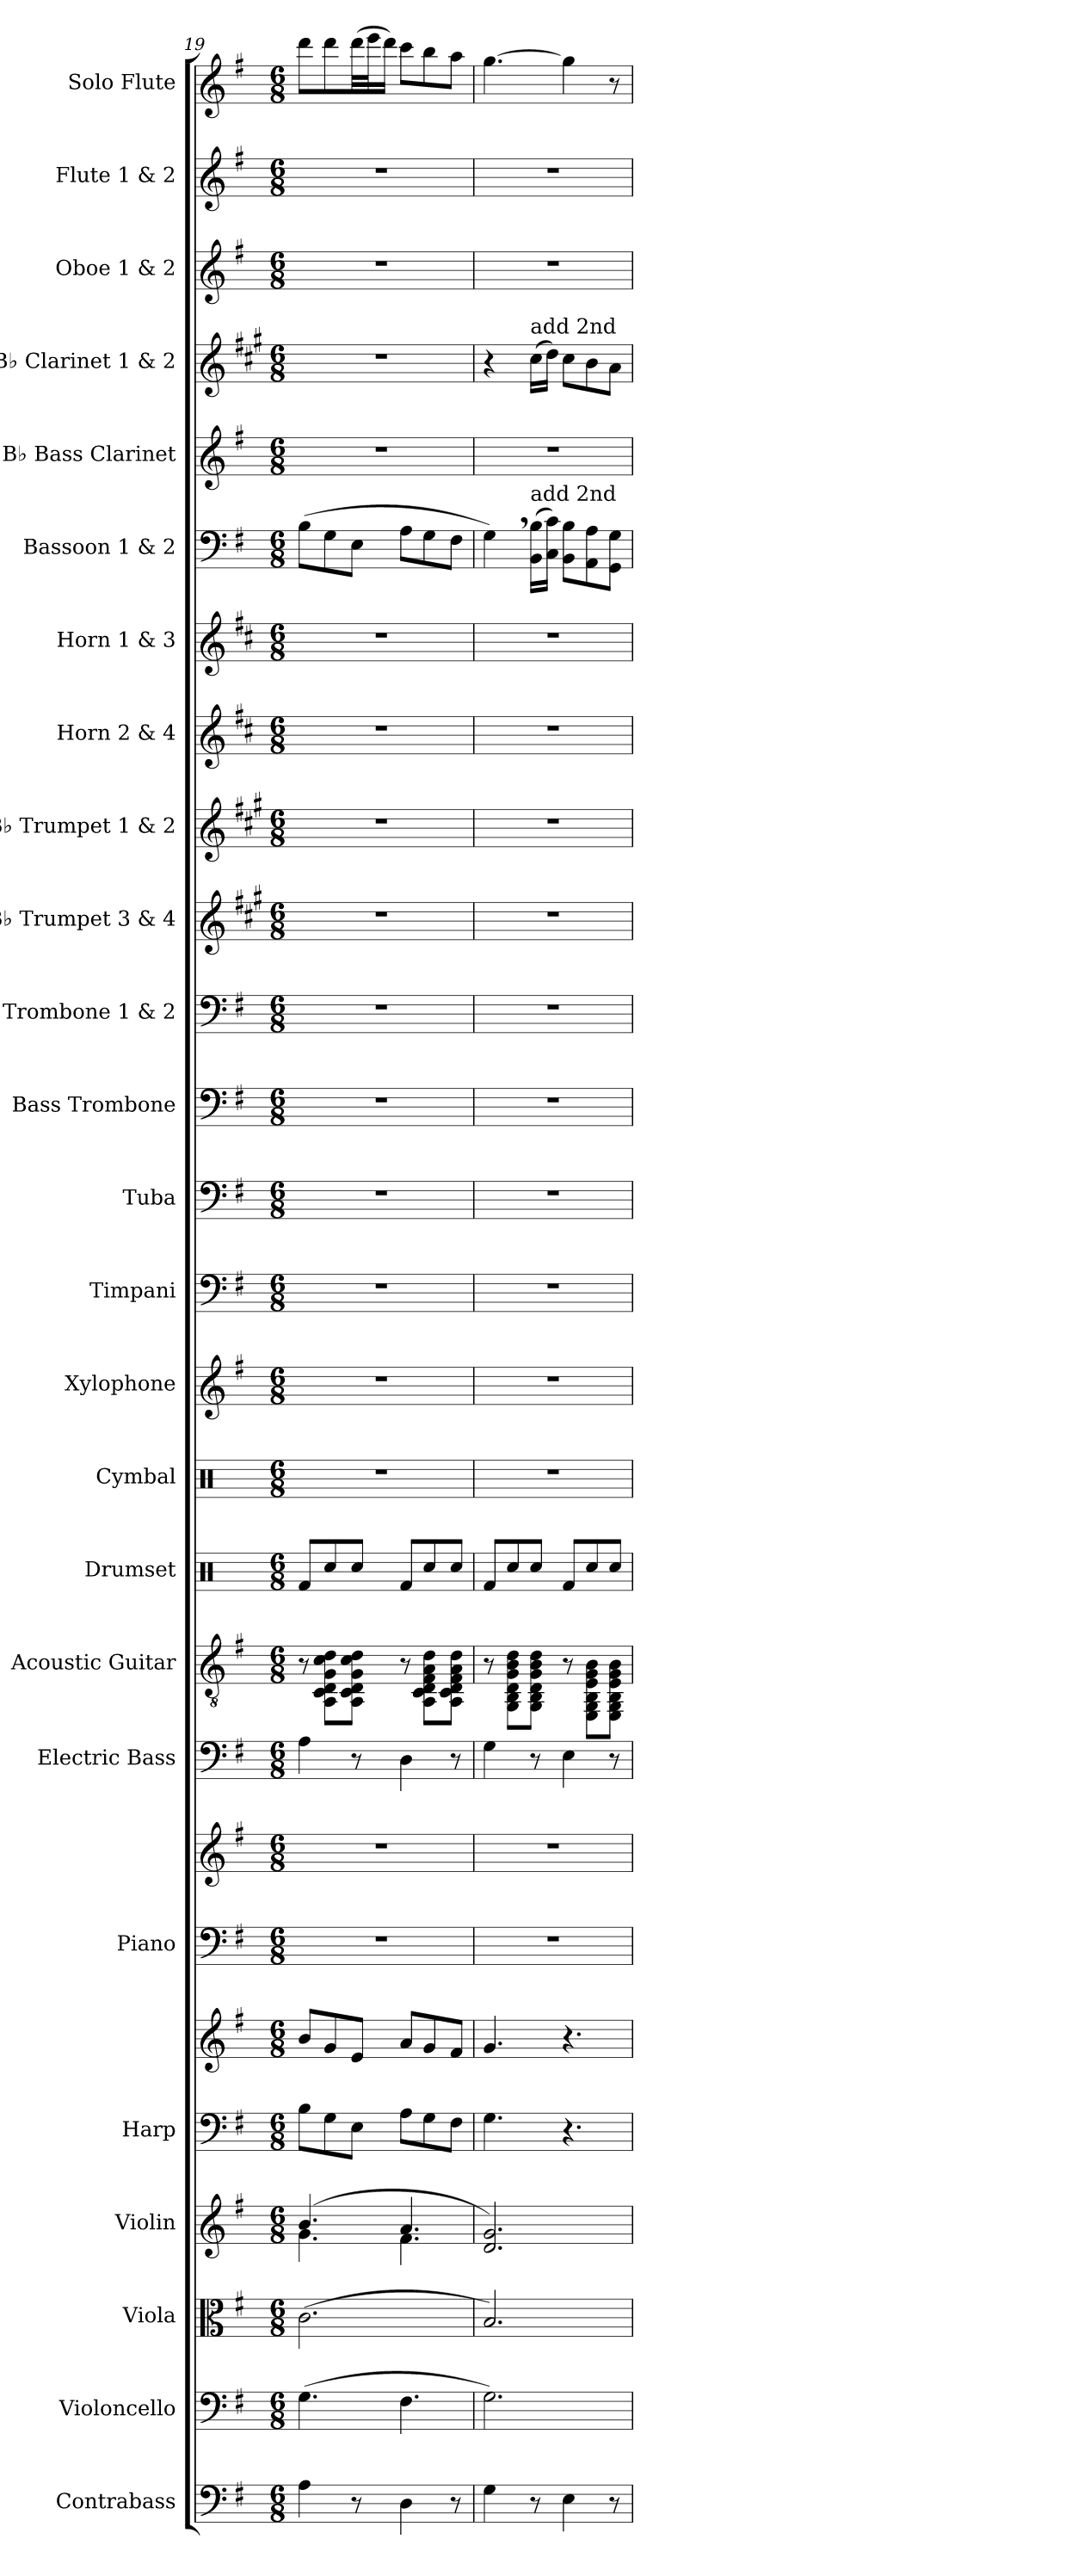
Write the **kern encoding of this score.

**kern	**kern	**kern	**kern	**kern	**kern	**kern	**kern	**kern	**kern	**kern	**kern	**kern	**kern	**kern	**kern	**kern	**kern	**kern	**kern	**kern	**kern	**kern	**kern	**kern	**kern	**kern
*part25	*part24	*part23	*part22	*part21	*part21	*part20	*part20	*part19	*part18	*part17	*part16	*part15	*part14	*part13	*part12	*part11	*part10	*part9	*part8	*part7	*part6	*part5	*part4	*part3	*part2	*part1
*staff27	*staff26	*staff25	*staff24	*staff23	*staff22	*staff21	*staff20	*staff19	*staff18	*staff17	*staff16	*staff15	*staff14	*staff13	*staff12	*staff11	*staff10	*staff9	*staff8	*staff7	*staff6	*staff5	*staff4	*staff3	*staff2	*staff1
*I"Contrabass	*I"Violoncello	*I"Viola	*I"Violin	*I"Harp	*	*I"Piano	*	*I"Electric Bass	*I"Acoustic Guitar	*I"Drumset	*I"Cymbal	*I"Xylophone	*I"Timpani	*I"Tuba	*I"Bass Trombone	*I"Trombone 1 &amp; 2	*I"B♭ Trumpet 3 &amp; 4	*I"B♭ Trumpet 1 &amp; 2	*I"Horn 2 &amp; 4	*I"Horn 1 &amp; 3	*I"Bassoon 1 &amp; 2	*I"B♭ Bass Clarinet	*I"B♭ Clarinet 1 &amp; 2	*I"Oboe 1 &amp; 2	*I"Flute 1 &amp; 2	*I"Solo Flute
*I'Cb.	*I'Vc.	*I'Vla.	*I'Vln.	*I'Hrp.	*	*I'Pno.	*	*I'El. B.	*I'Guit.	*I'D. Set	*I'Cym.	*I'Xyl.	*I'Timp.	*I'Tba.	*I'B. Tbn.	*I'Tbn. 1, 2	*I'B♭ Tpt. 3, 4	*I'B♭ Tpt. 1, 2	*I'Hn. 2, 4	*I'Hn. 1, 3	*I'Bsn. 1, 2	*I'B♭ B. Cl.	*I'B♭ Cl. 1, 2	*I'Ob. 1, 2	*I'Fl. 1, 2	*I'Solo
!!LO:PB:g=z
*clefF4	*clefF4	*clefC3	*clefG2	*clefF4	*clefG2	*clefF4	*clefG2	*clefF4	*clefGv2	*clefX	*clefX	*clefG2	*clefF4	*clefF4	*clefF4	*clefF4	*clefG2	*clefG2	*clefG2	*clefG2	*clefF4	*clefG2	*clefG2	*clefG2	*clefG2	*clefG2
*ITrd7c12	*	*	*	*	*	*	*	*ITrd7c12	*	*	*	*ITrd-14c-24	*	*	*	*	*ITrd1c2	*ITrd1c2	*ITrd4c7	*ITrd4c7	*	*ITrd8c14	*ITrd1c2	*	*	*
*k[f#]	*k[f#]	*k[f#]	*k[f#]	*k[f#]	*k[f#]	*k[f#]	*k[f#]	*k[f#]	*k[f#]	*k[]	*k[]	*k[f#]	*k[f#]	*k[f#]	*k[f#]	*k[f#]	*k[f#]	*k[f#]	*k[f#]	*k[f#]	*k[f#]	*k[f#]	*k[f#]	*k[f#]	*k[f#]	*k[f#]
*M6/8	*M6/8	*M6/8	*M6/8	*M6/8	*M6/8	*M6/8	*M6/8	*M6/8	*M6/8	*M6/8	*M6/8	*M6/8	*M6/8	*M6/8	*M6/8	*M6/8	*M6/8	*M6/8	*M6/8	*M6/8	*M6/8	*M6/8	*M6/8	*M6/8	*M6/8	*M6/8
=19	=19	=19	=19	=19	=19	=19	=19	=19	=19	=19	=19	=19	=19	=19	=19	=19	=19	=19	=19	=19	=19	=19	=19	=19	=19	=19
*	*	*	*^	*	*	*	*	*	*	*	*	*	*	*	*	*	*	*	*	*	*	*	*	*	*	*
4AA\	(>4.G\	(>2.c\	(>4.b/	4.g\	8B\L	8b/L	2.r	2.r	4AA\	8r	8Rf/L	2.r	2.r	2.r	2.r	2.r	2.r	2.r	2.r	2.r	2.r	(>8B\L	2.r	2.r	2.r	2.r	8ddd\L
.	.	.	.	.	8G\	8g/	.	.	.	8AA\ 8C\ 8D\ 8G\ 8c\ 8d\L	8Rcc/	.	.	.	.	.	.	.	.	.	.	8G\	.	.	.	.	8ddd\
8r	.	.	.	.	8E\J	8e/J	.	.	8r	8AA\ 8C\ 8D\ 8G\ 8c\ 8d\J	8Rcc/J	.	.	.	.	.	.	.	.	.	.	8E\J	.	.	.	.	(>32ddd\LL
.	.	.	.	.	.	.	.	.	.	.	.	.	.	.	.	.	.	.	.	.	.	.	.	.	.	.	32eee\J
.	.	.	.	.	.	.	.	.	.	.	.	.	.	.	.	.	.	.	.	.	.	.	.	.	.	.	16ddd\JJ)
4DD\	4.F#\	.	4.a/	4.f#\	8A\L	8a/L	.	.	4DD\	8r	8Rf/L	.	.	.	.	.	.	.	.	.	.	8A\L	.	.	.	.	8ccc\L
.	.	.	.	.	8G\	8g/	.	.	.	8AA\ 8C\ 8D\ 8F#\ 8A\ 8d\L	8Rcc/	.	.	.	.	.	.	.	.	.	.	8G\	.	.	.	.	8bb\
8r	.	.	.	.	8F#\J	8f#/J	.	.	8r	8AA\ 8C\ 8D\ 8F#\ 8A\ 8d\J	8Rcc/J	.	.	.	.	.	.	.	.	.	.	8F#\J	.	.	.	.	8aa\J
*	*	*	*v	*v	*	*	*	*	*	*	*	*	*	*	*	*	*	*	*	*	*	*	*	*	*	*	*
=20	=20	=20	=20	=20	=20	=20	=20	=20	=20	=20	=20	=20	=20	=20	=20	=20	=20	=20	=20	=20	=20	=20	=20	=20	=20	=20
4GG\	2.G\)	2.B/)	2.d/ 2.g/)	4.G\	4.g/	2.r	2.r	4GG\	8r	8Rf/L	2.r	2.r	2.r	2.r	2.r	2.r	2.r	2.r	2.r	2.r	4G,\)	2.r	4r	2.r	2.r	[4.gg\
.	.	.	.	.	.	.	.	.	8GG\ 8BB\ 8D\ 8G\ 8B\ 8d\L	8Rcc/	.	.	.	.	.	.	.	.	.	.	.	.	.	.	.	.
!	!	!	!	!	!	!	!	!	!	!	!	!	!	!	!	!	!	!	!	!	!	!	!LO:TX:a:t=add 2nd	!	!	!
!	!	!	!	!	!	!	!	!	!	!	!	!	!	!	!	!	!	!	!	!	!LO:TX:a:t=add 2nd	!	!	!	!	!
8r	.	.	.	.	.	.	.	8r	8GG\ 8BB\ 8D\ 8G\ 8B\ 8d\J	8Rcc/J	.	.	.	.	.	.	.	.	.	.	(>16BB\ 16B\LL	.	(>16b\LL	.	.	.
.	.	.	.	.	.	.	.	.	.	.	.	.	.	.	.	.	.	.	.	.	16C\ 16c\JJ)	.	16cc\JJ)	.	.	.
4EE\	.	.	.	4.r	4.r	.	.	4EE\	8r	8Rf/L	.	.	.	.	.	.	.	.	.	.	8BB\ 8B\L	.	8b\L	.	.	4gg\]
.	.	.	.	.	.	.	.	.	8EE\ 8GG\ 8BB\ 8E\ 8G\ 8B\L	8Rcc/	.	.	.	.	.	.	.	.	.	.	8AA\ 8A\	.	8a\	.	.	.
8r	.	.	.	.	.	.	.	8r	8EE\ 8GG\ 8BB\ 8E\ 8G\ 8B\J	8Rcc/J	.	.	.	.	.	.	.	.	.	.	8GG\ 8G\J	.	8g\J	.	.	8r
=	=	=	=	=	=	=	=	=	=	=	=	=	=	=	=	=	=	=	=	=	=	=	=	=	=	=
*-	*-	*-	*-	*-	*-	*-	*-	*-	*-	*-	*-	*-	*-	*-	*-	*-	*-	*-	*-	*-	*-	*-	*-	*-	*-	*-
